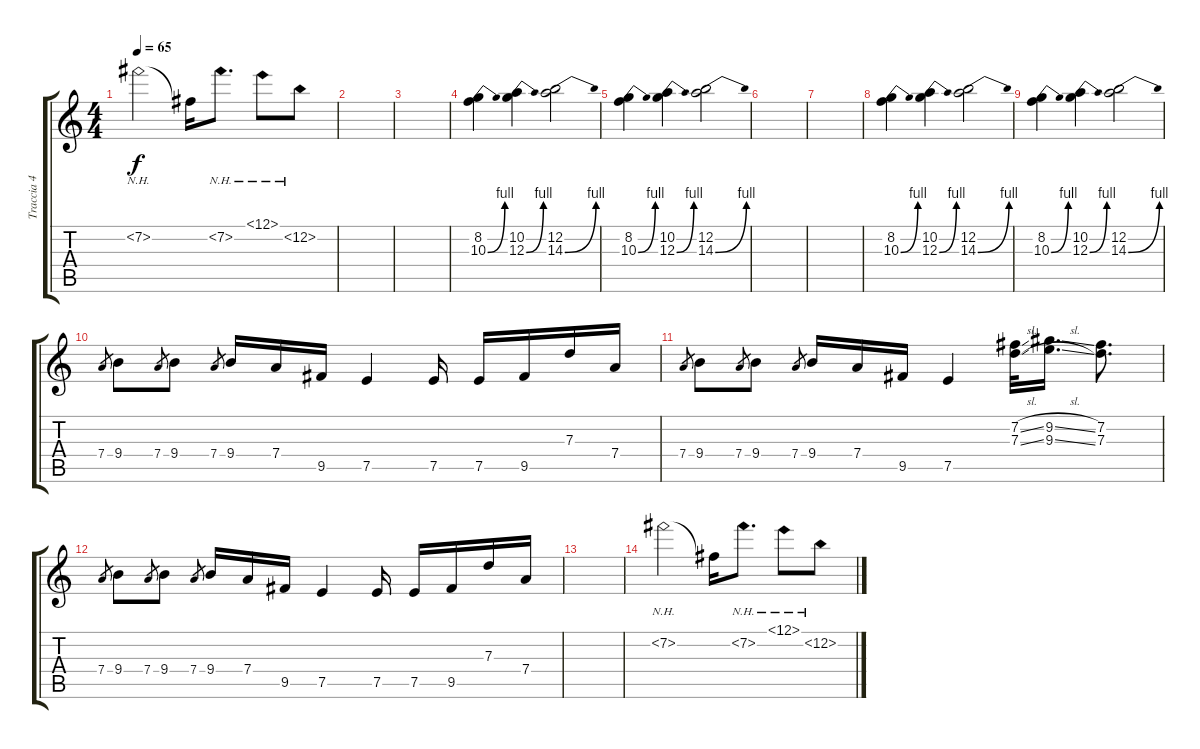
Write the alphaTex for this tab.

\track ("Traccia 4" "Traccia 4") {instrument overdrivenguitar}
\staff {score tabs}
\tuning (E4 B3 G3 D3 A2 E2) {hide}
\ts (4 4)
\tempo 65
\clef g2
\ks c
7.2{nh}.2{dy f} 7.2{t}.16 7.2{nh}.8{d} 12.1{nh}.8 12.2{nh}.8 |
|
|
(8.2 10.3{be (bend 0 0 60 4)}).4 (10.2 12.3{be (bend 0 0 60 4)}).4 (12.2 14.3{be (bend 0 0 60 4)}).2 |
(8.2 10.3{be (bend 0 0 60 4)}).4 (10.2 12.3{be (bend 0 0 60 4)}).4 (12.2 14.3{be (bend 0 0 60 4)}).2 |
|
|
(8.2 10.3{be (bend 0 0 60 4)}).4 (10.2 12.3{be (bend 0 0 60 4)}).4 (12.2 14.3{be (bend 0 0 60 4)}).2 |
(8.2 10.3{be (bend 0 0 60 4)}).4 (10.2 12.3{be (bend 0 0 60 4)}).4 (12.2 14.3{be (bend 0 0 60 4)}).2 |
7.4.8{gr} 9.4.8 7.4.8{gr} 9.4.8 7.4.8{gr} 9.4.16 7.4.16 9.5.16 7.5.4 7.5.16 7.5.16 9.5.16 7.3.16 7.4.16 |
7.4.8{gr} 9.4.8 7.4.8{gr} 9.4.8 7.4.8{gr} 9.4.16 7.4.16 9.5.16 7.5.4 (7.2{sl} 7.3{sl}).32 (9.2{sl} 9.3{sl}).16{d} (7.2 7.3).8{d} |
7.4.8{gr} 9.4.8 7.4.8{gr} 9.4.8 7.4.8{gr} 9.4.16 7.4.16 9.5.16 7.5.4 7.5.16 7.5.16 9.5.16 7.3.16 7.4.16 |
|
7.2{nh}.2 7.2{t}.16 7.2{nh}.8{d} 12.1{nh}.8 12.2{nh}.8
